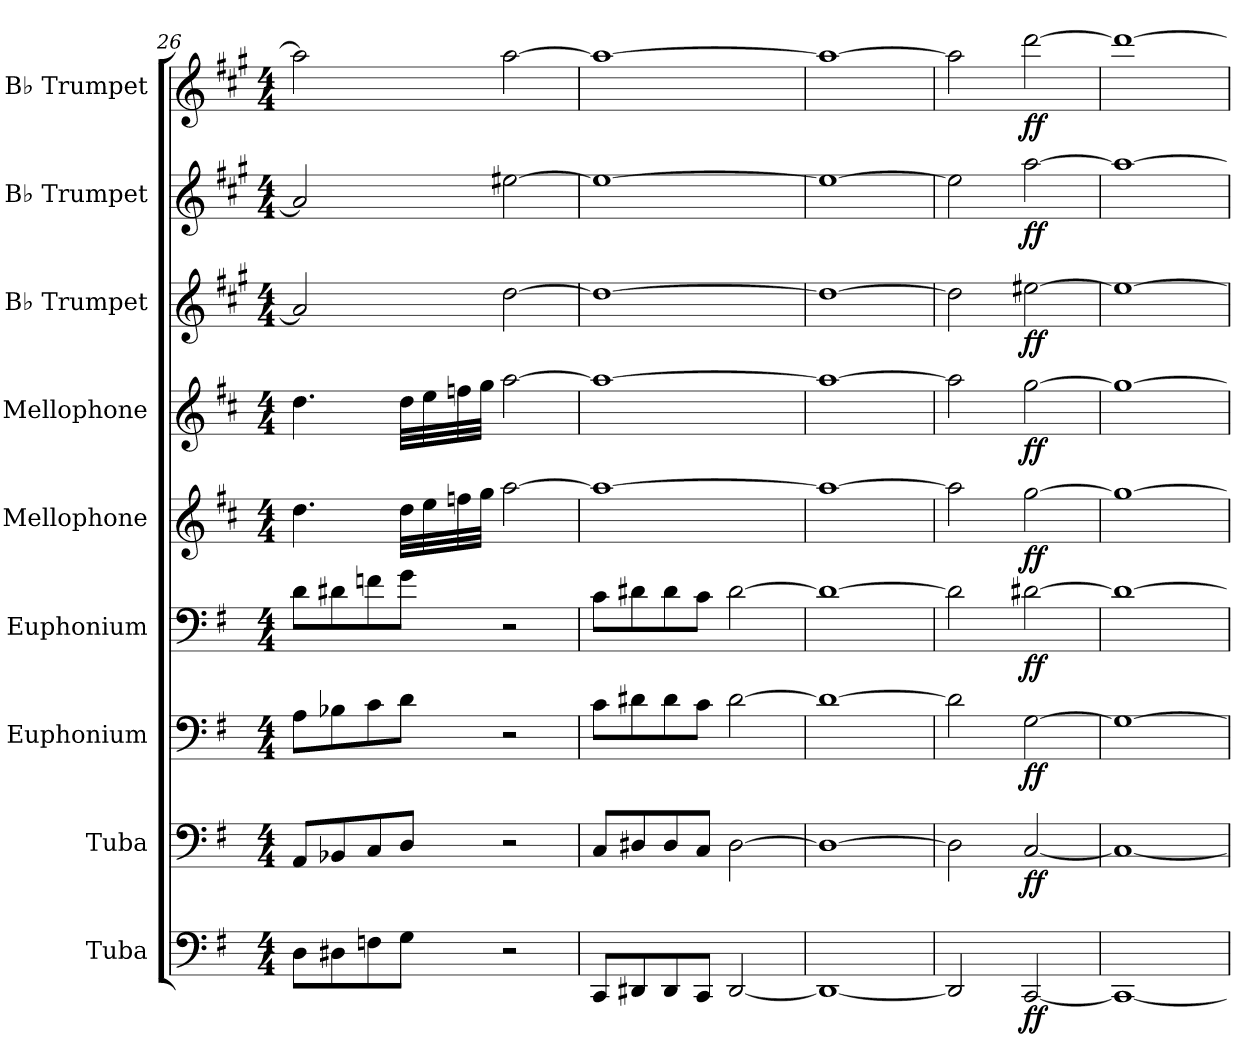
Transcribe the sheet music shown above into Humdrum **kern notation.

**kern	**dynam	**kern	**dynam	**kern	**dynam	**kern	**dynam	**kern	**dynam	**kern	**dynam	**kern	**dynam	**kern	**dynam	**kern	**dynam
*part9	*part9	*part8	*part8	*part7	*part7	*part6	*part6	*part5	*part5	*part4	*part4	*part3	*part3	*part2	*part2	*part1	*part1
*staff9	*staff9	*staff8	*staff8	*staff7	*staff7	*staff6	*staff6	*staff5	*staff5	*staff4	*staff4	*staff3	*staff3	*staff2	*staff2	*staff1	*staff1
*I"Tuba	*	*I"Tuba	*	*I"Euphonium	*	*I"Euphonium	*	*I"Mellophone	*	*I"Mellophone	*	*I"B♭ Trumpet	*	*I"B♭ Trumpet	*	*I"B♭ Trumpet	*
*I'Tba.	*	*I'Tba.	*	*I'Euph.	*	*I'Euph.	*	*I'Mello.	*	*I'Mello.	*	*I'B♭ Tpt.	*	*I'B♭ Tpt.	*	*I'B♭ Tpt.	*
*clefF4	*	*clefF4	*	*clefF4	*	*clefF4	*	*clefG2	*	*clefG2	*	*clefG2	*	*clefG2	*	*clefG2	*
*	*	*	*	*	*	*	*	*ITrd4c7	*	*ITrd4c7	*	*ITrd1c2	*	*ITrd1c2	*	*ITrd1c2	*
*k[f#]	*	*k[f#]	*	*k[f#]	*	*k[f#]	*	*k[f#]	*	*k[f#]	*	*k[f#]	*	*k[f#]	*	*k[f#]	*
*M4/4	*	*M4/4	*	*M4/4	*	*M4/4	*	*M4/4	*	*M4/4	*	*M4/4	*	*M4/4	*	*M4/4	*
=26	=26	=26	=26	=26	=26	=26	=26	=26	=26	=26	=26	=26	=26	=26	=26	=26	=26
8D\L	.	8AA/L	.	8A\L	.	8d\L	.	4.g\	.	4.g\	.	2g/]	.	2g/]	.	2gg\]	.
8D#X\	.	8BB-X/	.	8B-X\	.	8d#X\	.	.	.	.	.	.	.	.	.	.	.
8Fn\	.	8C/	.	8c\	.	8fn\	.	.	.	.	.	.	.	.	.	.	.
8G\J	.	8D/J	.	8d\J	.	8g\J	.	32g\LLL	.	32g\LLL	.	.	.	.	.	.	.
.	.	.	.	.	.	.	.	32a\	.	32a\	.	.	.	.	.	.	.
.	.	.	.	.	.	.	.	32b-X\	.	32b-X\	.	.	.	.	.	.	.
.	.	.	.	.	.	.	.	32cc\JJJ	.	32cc\JJJ	.	.	.	.	.	.	.
2r	.	2r	.	2r	.	2r	.	[2dd\	.	[2dd\	.	[2cc\	.	[2dd#X\	.	[2gg\	.
=27	=27	=27	=27	=27	=27	=27	=27	=27	=27	=27	=27	=27	=27	=27	=27	=27	=27
8CC/L	.	8C/L	.	8c\L	.	8c\L	.	1dd_	.	1dd_	.	1cc_	.	1dd#_	.	1gg_	.
8DD#X/	.	8D#X/	.	8d#X\	.	8d#X\	.	.	.	.	.	.	.	.	.	.	.
8DD#/	.	8D#/	.	8d#\	.	8d#\	.	.	.	.	.	.	.	.	.	.	.
8CC/J	.	8C/J	.	8c\J	.	8c\J	.	.	.	.	.	.	.	.	.	.	.
[2DD#/	.	[2D#\	.	[2d#\	.	[2d#\	.	.	.	.	.	.	.	.	.	.	.
!!LO:PB:g=z
=28	=28	=28	=28	=28	=28	=28	=28	=28	=28	=28	=28	=28	=28	=28	=28	=28	=28
1DD#_	.	1D#_	.	1d#_	.	1d#_	.	1dd_	.	1dd_	.	1cc_	.	1dd#_	.	1gg_	.
=29	=29	=29	=29	=29	=29	=29	=29	=29	=29	=29	=29	=29	=29	=29	=29	=29	=29
2DD#/]	.	2D#\]	.	2d#\]	.	2d#\]	.	2dd\]	.	2dd\]	.	2cc\]	.	2dd#\]	.	2gg\]	.
!	!LO:DY:b	!	!LO:DY:b	!	!LO:DY:b	!	!LO:DY:b	!	!LO:DY:b	!	!LO:DY:b	!	!LO:DY:b	!	!LO:DY:b	!	!LO:DY:b
[2CC/	ff	[2C/	ff	[2G\	ff	[2d#X\	ff	[2cc\	ff	[2cc\	ff	[2dd#X\	ff	[2gg\	ff	[2ccc\	ff
=30	=30	=30	=30	=30	=30	=30	=30	=30	=30	=30	=30	=30	=30	=30	=30	=30	=30
1CC_	.	1C_	.	1G_	.	1d#_	.	1cc_	.	1cc_	.	1dd#_	.	1gg_	.	1ccc_	.
=	=	=	=	=	=	=	=	=	=	=	=	=	=	=	=	=	=
*-	*-	*-	*-	*-	*-	*-	*-	*-	*-	*-	*-	*-	*-	*-	*-	*-	*-
